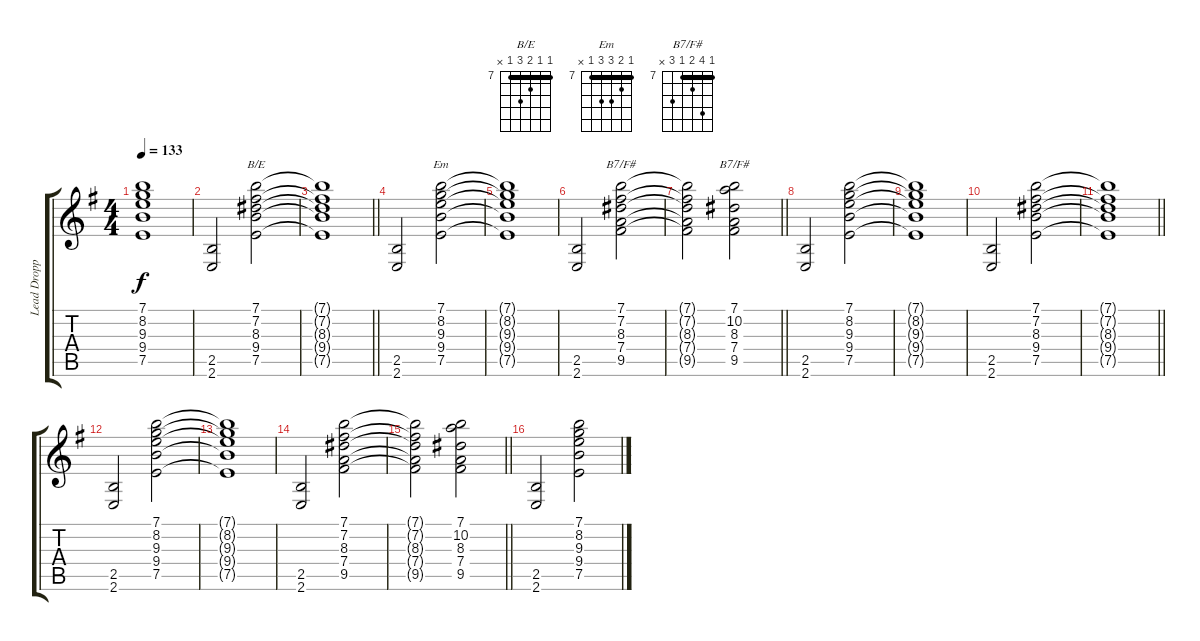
\track ("Lead Dropped D " "Lead Dropp") {instrument distortionguitar}
\staff {score tabs}
\tuning (E4 B3 G3 D3 A2 D2) {hide}
\chord ("B/E" 7 7 8 9 7 x) {firstfret 7 barre 7}
\chord ("Em" 7 8 9 9 7 x) {firstfret 7 barre 7}
\chord ("B7/F#" 7 7 8 7 9 x) {firstfret 7 barre 7}
\chord ("B7/F#" 7 10 8 7 9 x) {firstfret 7 barre 7}
\ts (4 4)
\tempo 133
\clef g2
\ks eminor
(7.1{t} 8.2{t} 9.3{t} 9.4{t} 7.5{t}).1{dy f} |
(2.5 2.6).2 (7.1 7.2 8.3 9.4 7.5).2{ch "B/E"} |
\barLineRight lightlight
(7.1{t} 7.2{t} 8.3{t} 9.4{t} 7.5{t}).1 |
(2.5 2.6).2 (7.1 8.2 9.3 9.4 7.5).2{ch "Em"} |
(7.1{t} 8.2{t} 9.3{t} 9.4{t} 7.5{t}).1 |
(2.5 2.6).2 (7.1 7.2 8.3 7.4 9.5).2{ch "B7/F#"} |
\barLineRight lightlight
(7.1{t} 7.2{t} 8.3{t} 7.4{t} 9.5{t}).2 (7.1 10.2 8.3 7.4 9.5).2{ch "B7/F#"} |
(2.5 2.6).2 (7.1 8.2 9.3 9.4 7.5).2 |
(7.1{t} 8.2{t} 9.3{t} 9.4{t} 7.5{t}).1 |
(2.5 2.6).2 (7.1 7.2 8.3 9.4 7.5).2 |
\barLineRight lightlight
(7.1{t} 7.2{t} 8.3{t} 9.4{t} 7.5{t}).1 |
(2.5 2.6).2 (7.1 8.2 9.3 9.4 7.5).2 |
(7.1{t} 8.2{t} 9.3{t} 9.4{t} 7.5{t}).1 |
(2.5 2.6).2 (7.1 7.2 8.3 7.4 9.5).2 |
\barLineRight lightlight
(7.1{t} 7.2{t} 8.3{t} 7.4{t} 9.5{t}).2 (7.1 10.2 8.3 7.4 9.5).2 |
\section ("" "")
(2.5 2.6).2{instrument electricguitarjazz} (7.1 8.2 9.3 9.4 7.5).2
